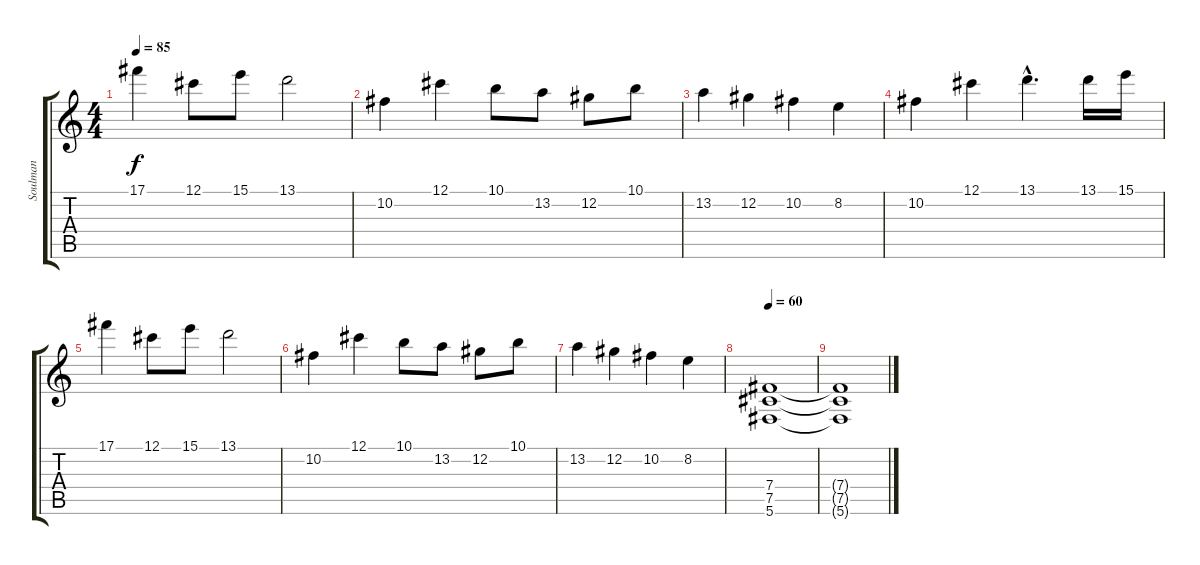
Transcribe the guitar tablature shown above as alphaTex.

\track ("Soulman" "Soulman") {instrument distortionguitar}
\staff {score tabs}
\tuning (Db4 Ab3 E3 B2 Gb2 Db2) {hide}
\ts (4 4)
\tempo 85
\clef g2
\ks c
17.1.4{dy f} 12.1.8 15.1.8 13.1.2 |
10.2.4 12.1.4 10.1.8 13.2.8 12.2.8 10.1.8 |
13.2.4 12.2.4 10.2.4 8.2.4 |
10.2.4 12.1.4 13.1{hac}.4{d} 13.1.16 15.1.16 |
17.1.4 12.1.8 15.1.8 13.1.2 |
10.2.4 12.1.4 10.1.8 13.2.8 12.2.8 10.1.8 |
13.2.4 12.2.4 10.2.4 8.2.4 |
\tempo 60
(7.4 7.5 5.6).1 |
(7.4{t} 7.5{t} 5.6{t}).1
